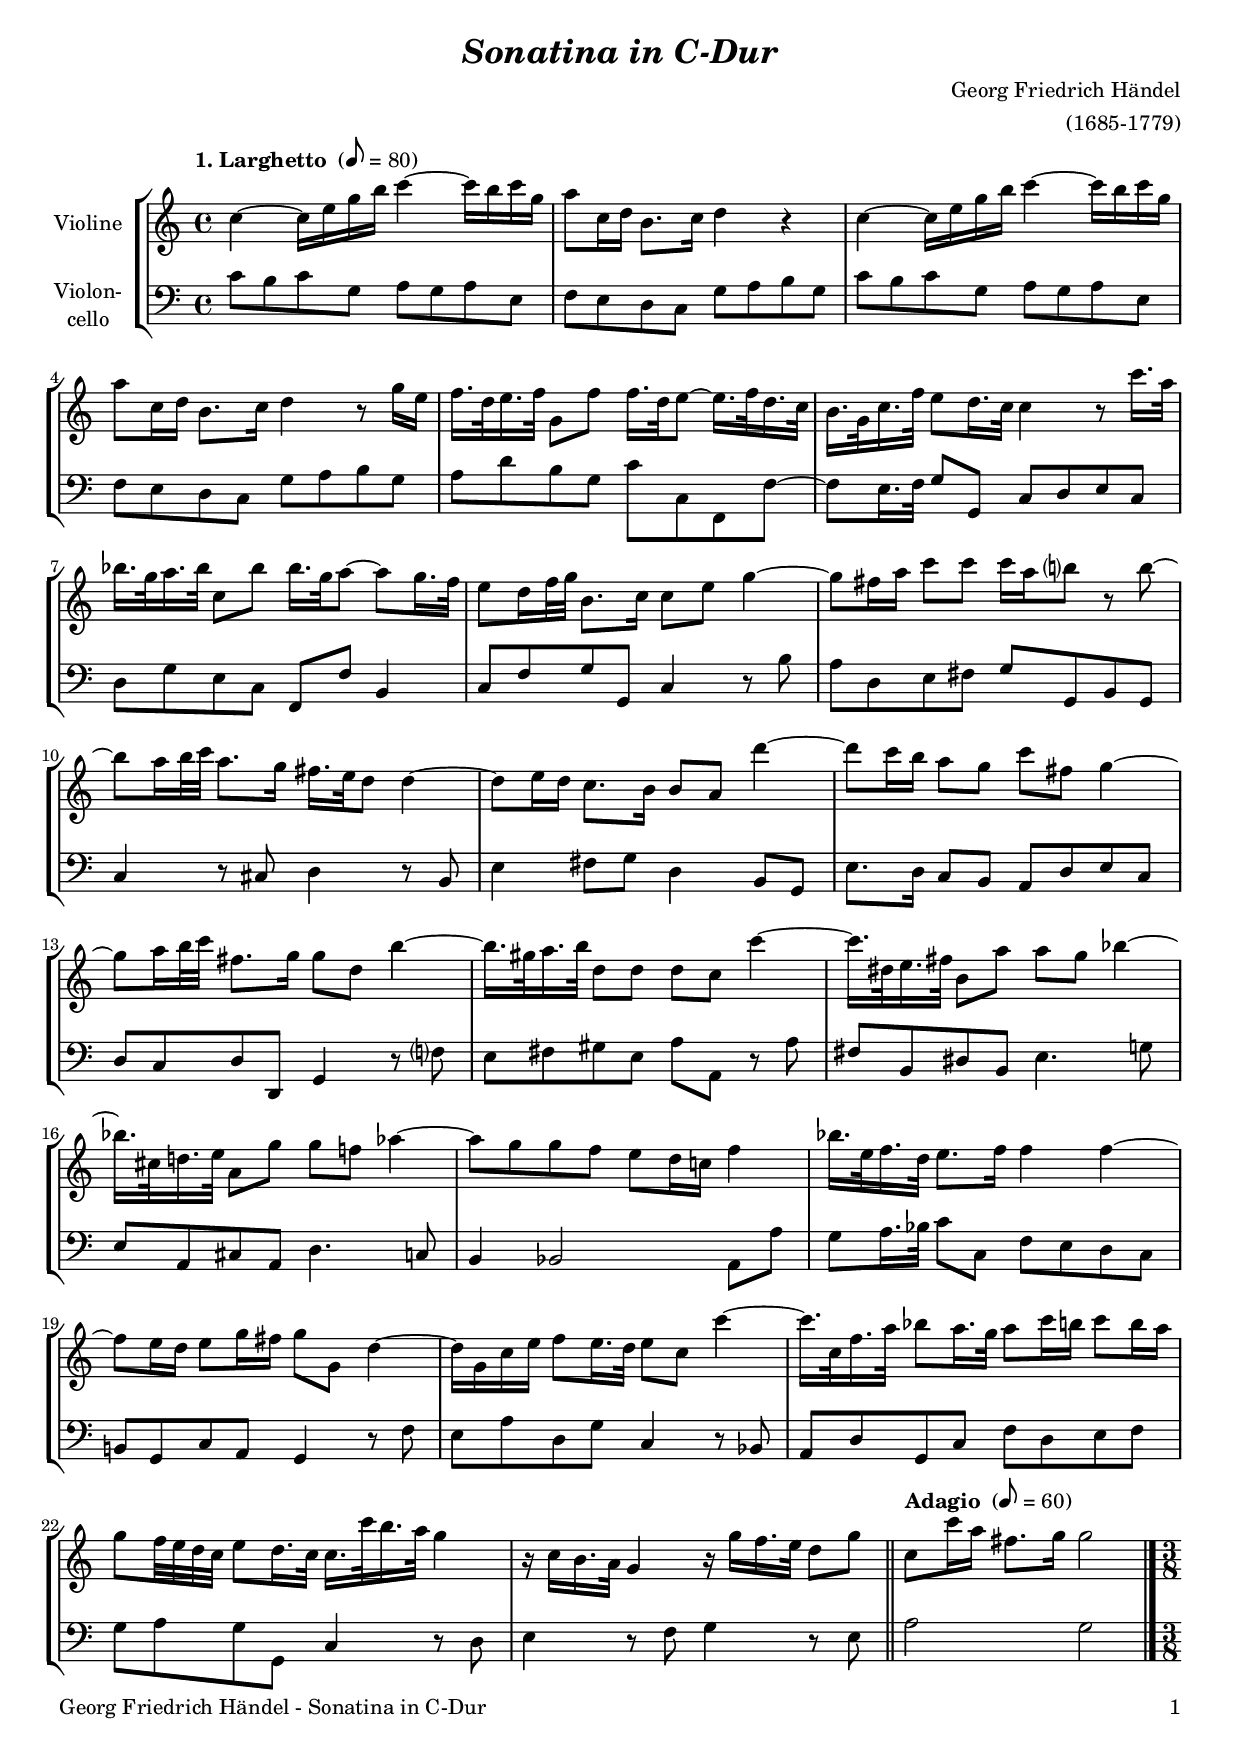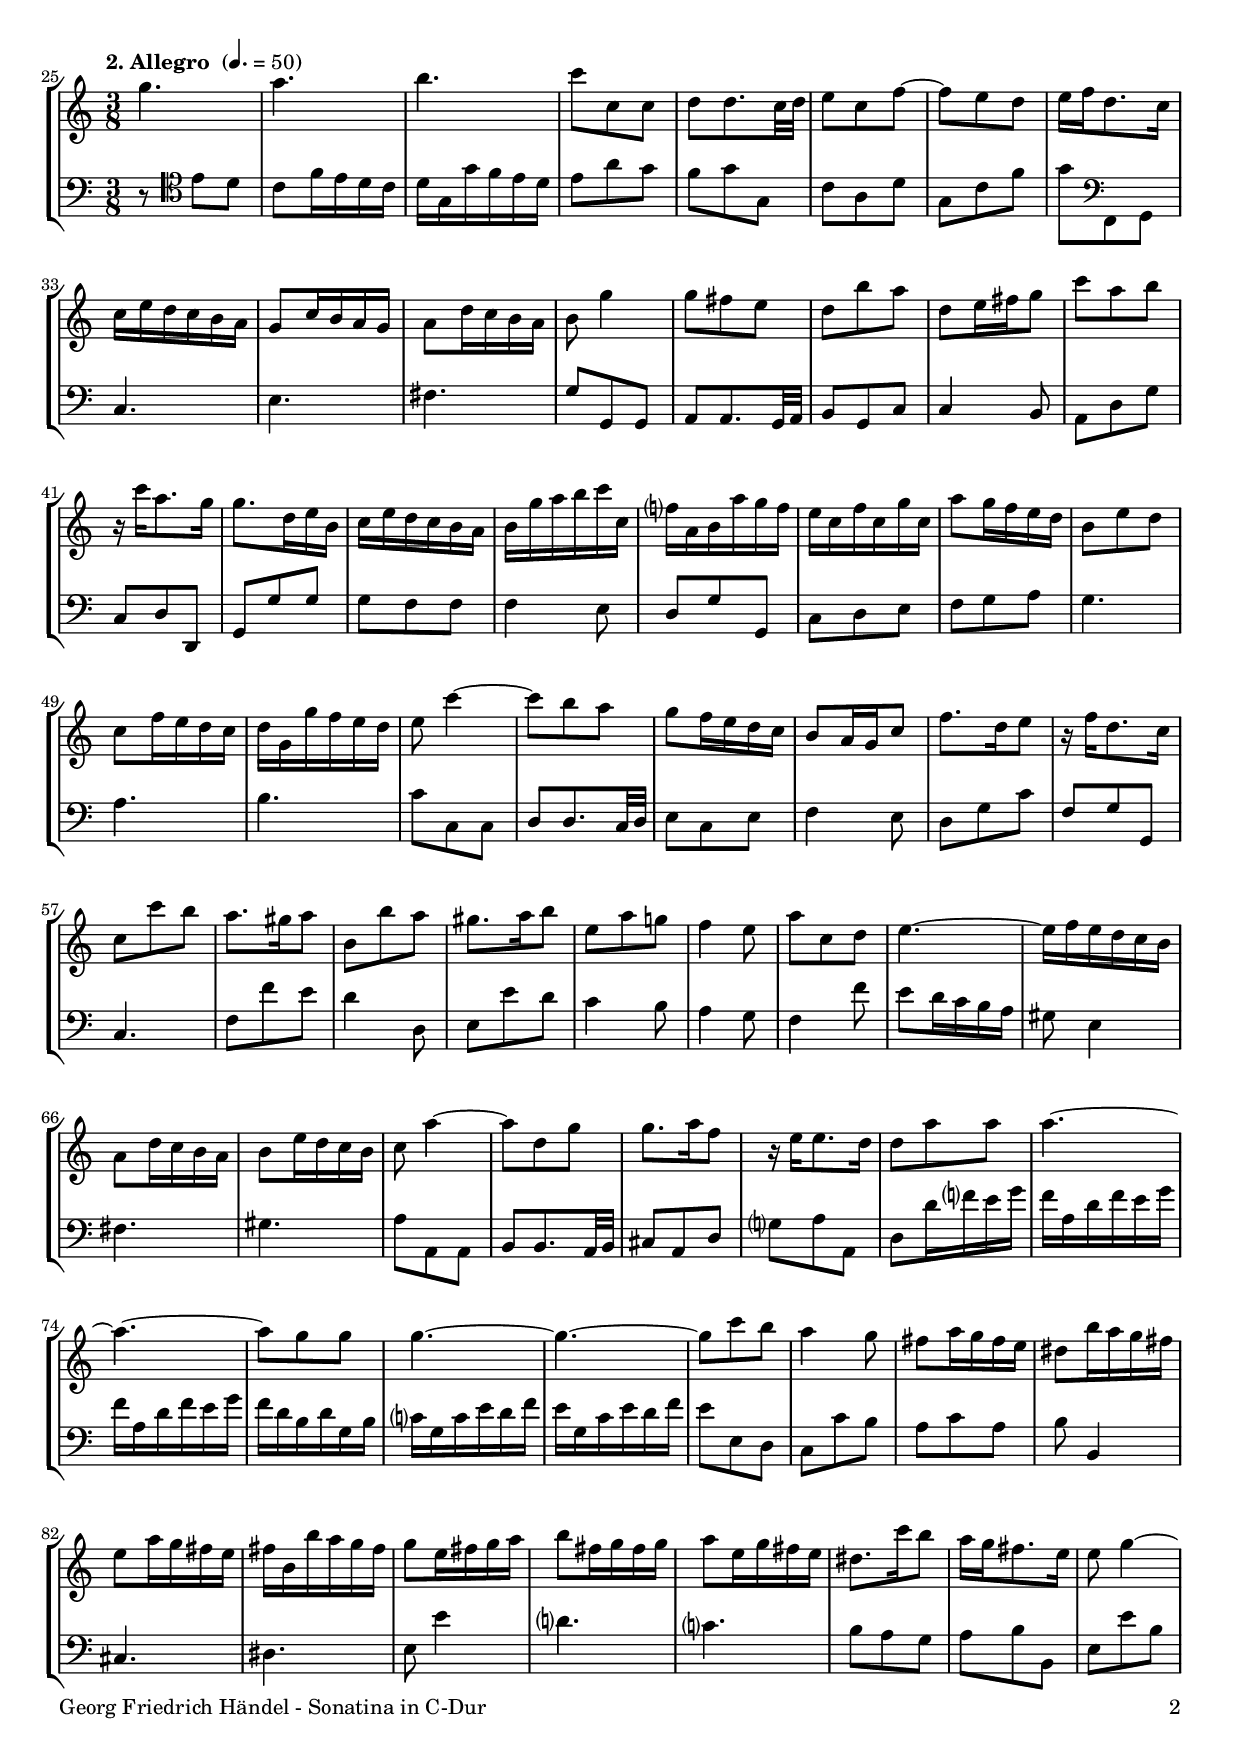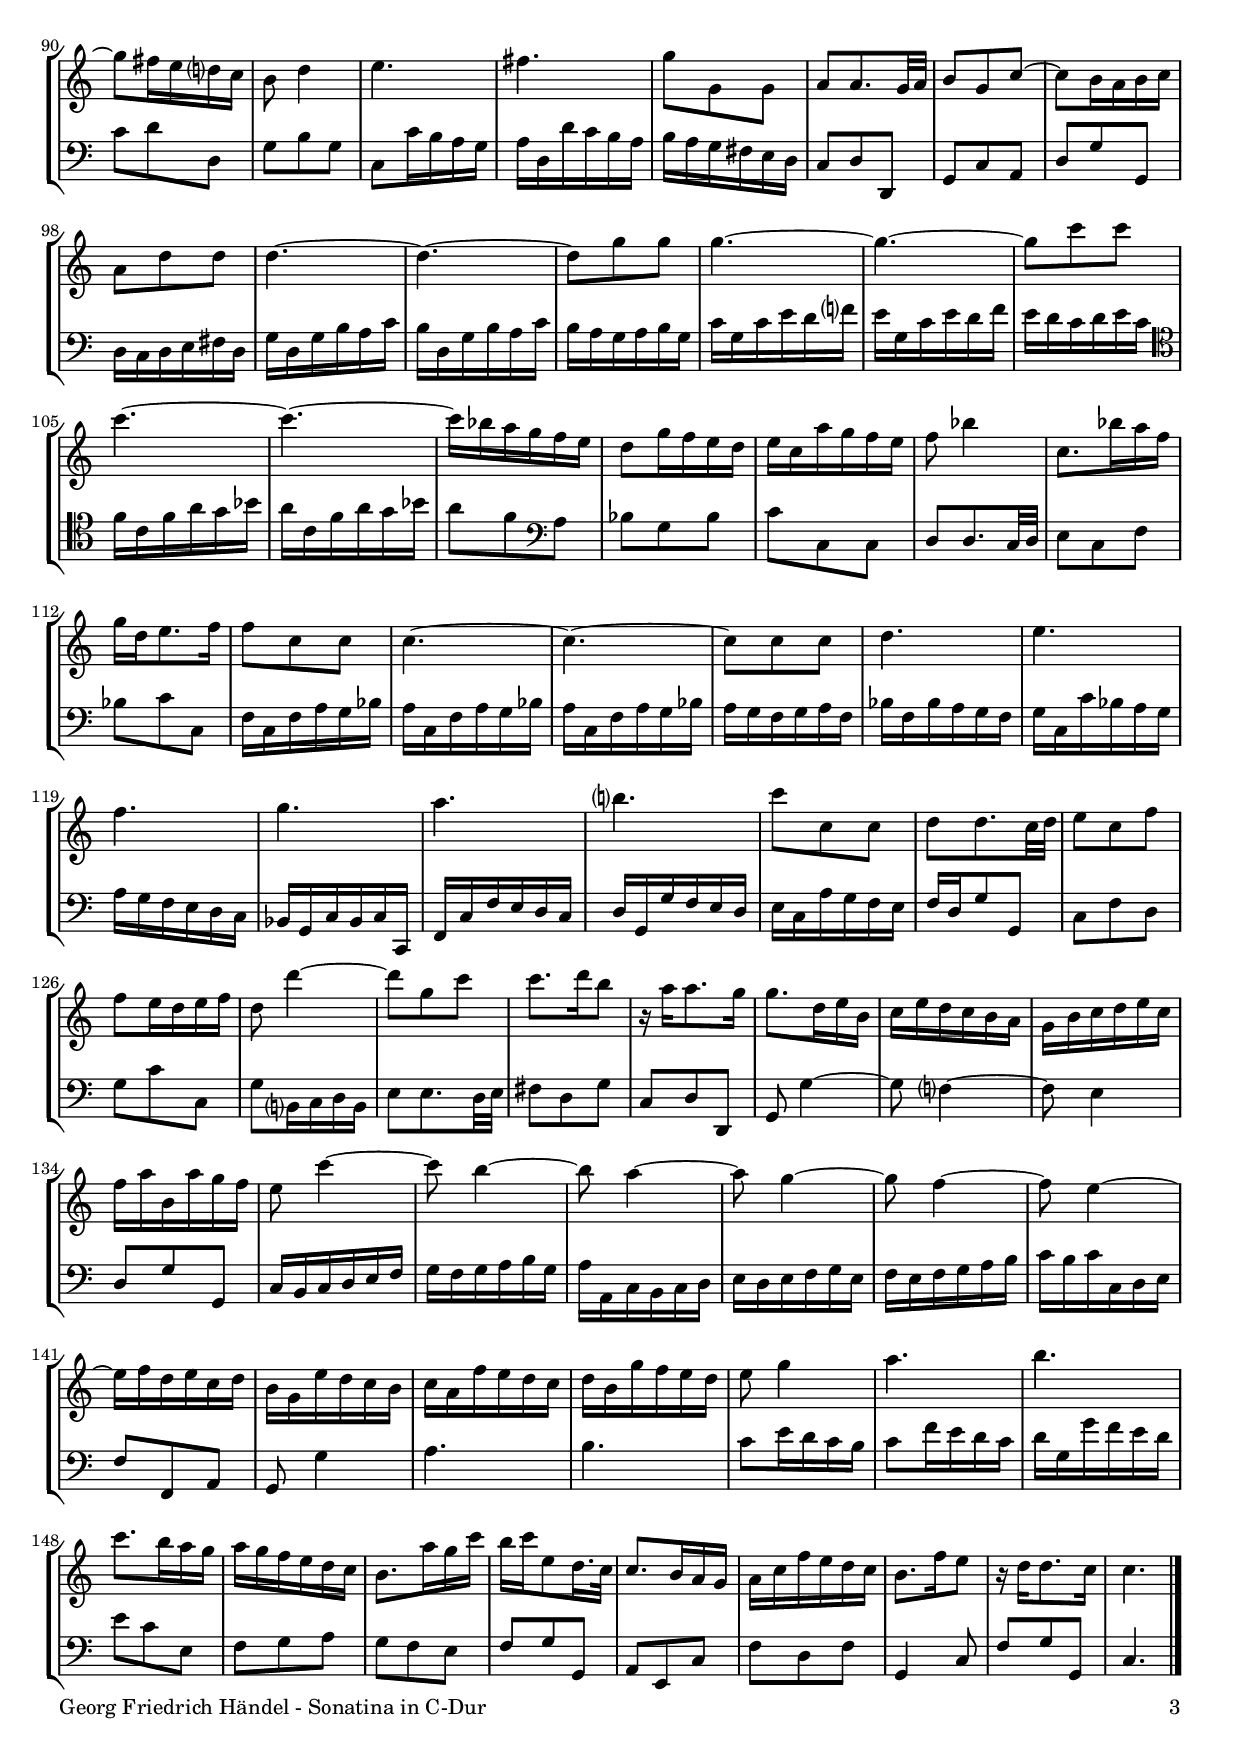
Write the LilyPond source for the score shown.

\version "2.20.2"
\include "deutsch.ly"

#(set-global-staff-size 18.25)

\header {
  title     = \markup \bold \italic "Sonatina in C-Dur"
  composer  = "Georg Friedrich Händel"
  arranger  = "(1685-1779)"
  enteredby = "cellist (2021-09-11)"
%  piece     = ""
}

voiceconsts = {
 \key c \major
 \time 4/4
% \clef "bass"
 \clef "treble"
% \numericTimeSignature
 \compressEmptyMeasures
  % Set default beaming for all staves
%  \set Timing.beamExceptions = #'()
%  \set Timing.baseMoment     = #(ly:make-moment 1 4)
%  \set Timing.beatStructure  = #'(1 1 1)
}

mivl = "violin"
miba = "cello"

introa = {        \tempo "1. Larghetto " 8=80 }
adagio = { \bar "||" \tempo "Adagio "    8=60 }
introb = { \break \tempo "2. Allegro "  4.=50 \time 3/8 }

va = \relative c'' {
  \voiceconsts

  \introa
  c4~ c16 e g h c4~ c16 h c g
  a8 c,16 d h8. c16 d4 r
  c~ c16 e g h c4~ c16 h c g
  a8 c,16 d h8. c16 d4 r8 g16 e

  f16. d32 e16. f32 g,8 f' f16. d32 e8~ e16. f32 d16. c32
  h16. g32 c16. f32 e8 d16. c32 c4 r8 c'16. a32
  b16. g32 a16. b32 c,8 b' b16. g32 a8~ a g16. f32
  e8 d16 f32 g h,8. c16 c8 e g4~

  g8 fis16 a c8 c c16 a h?8 r h~
  h a16 h32 c a8. g16 fis16. e32 d8 d4~
  d8 e16 d c8. h16 h8 a d'4~
  d8 c16 h a8 g c fis, g4~

  g8 a16 h32 c fis,8. g16 g8 d h'4~
  h16. gis32 a16. h32 d,8 d d c c'4~
  c16. dis,32 e16. fis32 h,8 a' a g b4~
  b16. cis,32 d!16. e32 a,8 g' g f! as4~

  as8 g g f e d16 c! f4
  b16. e,32 f16. d32 e8. f16 f4 f~
  f8 e16 d e8 g16 fis g8 g, d'4~
  d16 g, c e f8 e16. d32 e8 c c'4~

  c16. c,32 f16. a32 b8 a16. g32 a8 c16 h c8 h16 a
  g8 f32 e d c e8 d16. c32 c16. c'32 h16. a32 g4
  r16 c, h16. a32 g4 r16 g' f16. e32 d8 g \adagio
  c,8 c'16 a fis8. g16 g2 \bar "|."

  \introb
  g4.
  a
  h
  c8 c, c
  d d8. c32 d
  e8 c f~
  f e d
  e16 f d8. c16
  c e d c h a
  g8 c16 h a g

  a8 d16 c h a
  h8 g'4
  g8 fis e
  d h' a
  d, e16 fis g8
  c a h
  r16 c a8. g16
  g8. d16 e h
  c e d c h a
  h g' a h c c,

  f? a, h a' g f
  e c f c g' c,
  a'8 g16 f e d
  h8 e d
  c f16 e d c
  d g, g' f e d
  e8 c'4~
  c8 h a
  g f16 e d c
  h8 a16 g c8

  f8. d16 e8
  r16 f d8. c16
  c8 c' h
  a8. gis16 a8
  h, h' a
  gis8. a16 h8
  e, a g!
  f4 e8
  a c, d
  e4.~
  e16 f e d c h

  a8 d16 c h a
  h8 e16 d c h
  c8 a'4~
  a8 d, g
  g8. a16 f8
  r16 e e8. d16
  d8 a' a
  a4.~
  a~

  a8 g g
  g4.~
  g~
  g8 c h
  a4 g8
  fis a16 g fis e
  dis8 h'16 a g fis
  e8 a16 g fis e
  fis h, h' a g fis

  g8 e16 fis g a
  h8 fis16 g fis g
  a8 e16 g fis e
  dis8. c'16 h8
  a16 g fis8. e16
  e8 g4~
  g8 fis16 e d? c
  h8 d4
  e4.
  fis

  g8 g, g
  a a8. g32 a
  h8 g c~
  c h16 a h c
  a8 d d
  d4.~
  d~
  d8 g g
  g4.~

  g~
  g8 c c
  c4.~
  c~
  c16 b a g f e
  d8 g16 f e d
  e16 c a' g f e

  f8 b4
  c,8. b'16 a f
  g d e8. f16
  f8 c c
  c4.~
  c~
  c8 c c
  d4.

  e
  f
  g
  a
  h?
  c8 c, c
  d d8. c32 d
  e8 c f
  f e16 d e f

  d8 d'4~
  d8 g, c
  c8. d16 h8
  r16 a a8. g16
  g8. d16 e h
  c e d c h a
  g h c d e c
  f a h, a' g f
  e8 c'4~

  c8 h4~
  h8 a4~
  a8 g4~
  g8 f4~
  f8 e4~
  e16 f d e c d
  h g e' d c h
  c a f' e d c

  d h g' f e d
  e8 g4
  a4.
  h
  c8. h16 a g
  a g f e d c
  h8. a'16 g c
  h c e,8 d16. c32

  c8. h16 a g
  a c f e d c
  h8. f'16 e8
  r16 d d8. c16
  c4. \bar "|."
}

vb = \relative c' {
  \voiceconsts
  \clef "bass"
  
  \introa
  c8 h c g a g a e
  f e d c g' a h g
  c h c g a g a e
  f e d c g' a h g

  a d h g c c, f, f'~
  f e16. f32 g8 g, c d e c
  d g e c f, f' h,4
  c8 f g g, c4 r8 h'

  a d, e fis g g, h g
  c4 r8 cis d4 r8 h
  e4 fis8 g d4 h8 g
  e'8. d16 c8 h a d e c

  d c d d, g4 r8 f'?
  e fis gis e a a, r a'
  fis h, dis h e4. g!8
  e a, cis a d4. c8

  h4 b2 a8 a'
  g a16. b32 c8 c, f e d c
  h! g c a g4 r8 f'
  e a d, g c,4 r8 b

  a d g, c f d e f
  g a g g, c4 r8 d
  e4 r8 f g4 r8 e \adagio
  a2 g \bar "|."

  \introb
  r8 \clef "tenor" e' d
  c f16 e d c
  d g, g' f e d
  e8 a g
  f g g,
  c a d
  g, c f
  g \clef "bass" f,, g
  c4.
  e

  fis g8 g, g
  a a8. g32 a
  h8 g c
  c4 h8
  a d g
  c, d d,
  g g' g
  g f f
  f4 e8

  d g g,
  c d e
  f g a
  g4.
  a
  h
  c8 c, c
  d d8. c32 d
  e8 c e
  f4 e8

  d g c
  f, g g,
  c4.
  f8 f' e
  d4 d,8
  e e' d
  c4 h8
  a4 g8
  f4 f'8
  e d16 c h a
  gis8 e4

  fis4.
  gis
  a8 a, a
  h h8. a32 h
  cis8 a d
  g? a a,
  d d'16 f? e g
  f a, d f e g
  f a, d f e g

  f d h d g, h
  c? g c e d f
  e g, c e d f
  e8 e, d
  c c' h
  a c a
  h h,4
  cis4.
  dis

  e8 e'4
  d?4.
  c?
  h8 a g
  a h h,
  e e' h
  c d d,
  g h g
  c, c'16 h a g
  a d, d' c h a

  h a g fis e d
  c8 d d,
  g c a
  d g g,
  d'16 c d e fis d
  g d g h a c
  h d, g h a c
  h a g a h g
  c g c e d f?

  e g, c e d f
  e d c d e c \clef "tenor"
  f c f a g b
  a c, f a g b
  a8 f \clef "bass" a,
  b g b
  c c, c

  d d8. c32 d
  e8 c f
  b c c,
  f16 c f a g b
  a c, f a g b
  a c, f a g b
  a g f g a f
  b f b a g f

  g c, c' b a g
  a g f e d c
  b g c b c c,
  f c' f e d c
  d g, g' f e d
  e c a' g f e
  f d g8 g,
  c f d
  g c c,

  g' h,?16 c d h
  e8 e8. d32 e
  fis8 d g
  c, d d,
  g g'4~
  g8 f?4~
  f8 e4
  d8 g g,
  c16 h c d e f

  g f g a h g
  a a, c h c d
  e d e f g e
  f e f g a h
  c h c c, d e
  f8 f, a
  g g'4
  a4.

  h
  c8 e16 d c h
  c8 f16 e d c
  d g, g' f e d
  e8 c e,
  f g a
  g f e
  f g g,

  a e c'
  f d f
  g,4 c8
  f g g,
  c4. \bar "|."
}


music = \new StaffGroup <<
      \new Staff {
        \set Staff.midiInstrument = \mivl
        \set Staff.instrumentName = \markup \center-column { "Violine" }
        \transpose c c { \va }
      }
      
      \new Staff {
        \set Staff.midiInstrument = \miba
        \set Staff.instrumentName = \markup \center-column { "Violon-" "cello" }
        \transpose c c { \vb }
      }
>>

\book {
  \paper {
    print-page-number = ##t
    print-first-page-number = ##t
    ragged-last-bottom = ##f
    oddHeaderMarkup = \markup \null
    evenHeaderMarkup = \markup \null
    oddFooterMarkup = \markup {
      \fill-line {
        \on-the-fly #print-page-number-check-first
        "Georg Friedrich Händel - Sonatina in C-Dur" \fromproperty #'page:page-number-string
      }
    }
    evenFooterMarkup = \oddFooterMarkup
  } \score {
    \music
    \layout {}
  }

  \score {
    \unfoldRepeats \music

    \midi {
      \context {
        \Score
      }
    }
  }
}